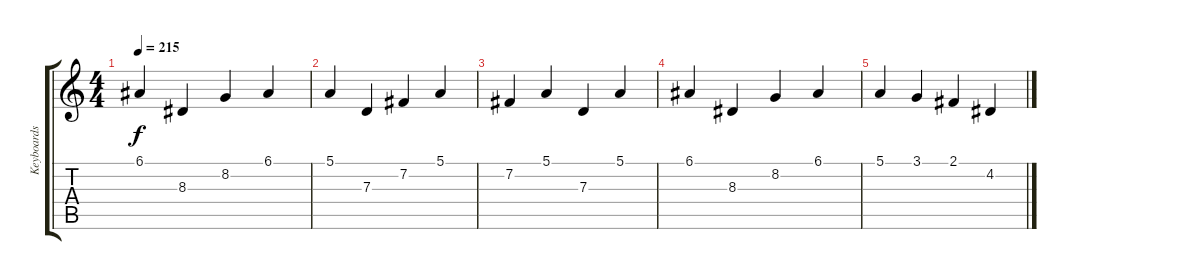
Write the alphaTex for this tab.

\track ("Keyboards" "Keyboards") {instrument pad4choir}
\staff {score tabs}
\tuning (E4 B3 G3 D3 A2 E2) {hide}
\ts (4 4)
\tempo 215
\clef g2
\ks c
6.1.4{dy f} 8.3.4 8.2.4 6.1.4 |
5.1.4 7.3.4 7.2.4 5.1.4 |
7.2.4 5.1.4 7.3.4 5.1.4 |
6.1.4 8.3.4 8.2.4 6.1.4 |
5.1.4 3.1.4 2.1.4 4.2.4
